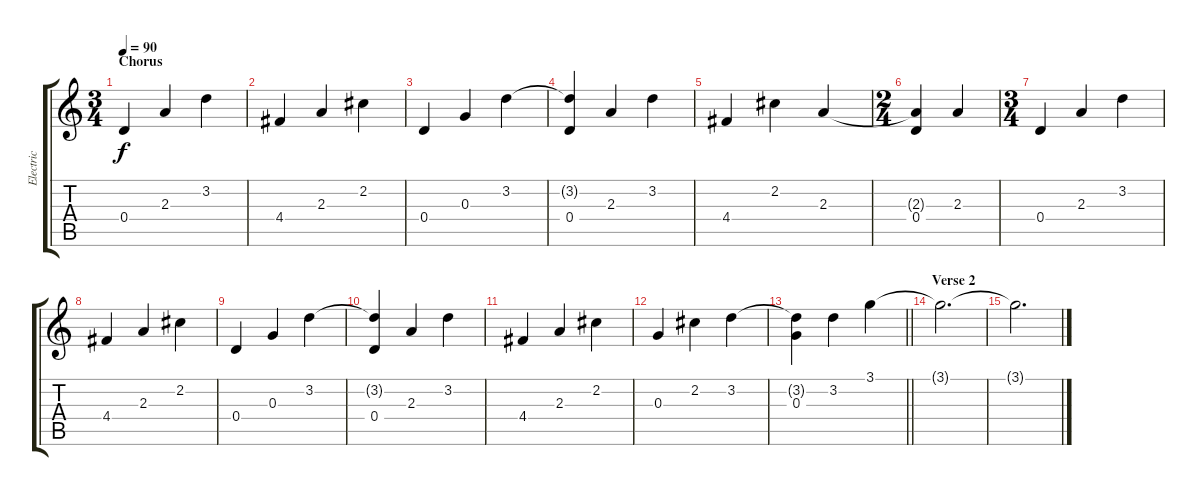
\track ("Electric" "Electric") {instrument overdrivenguitar}
\staff {score tabs}
\tuning (E4 B3 G3 D3 A2 E2) {hide}
\ts (3 4)
\section ("" "Chorus")
\tempo 90
\clef g2
\ks c
0.4.4{dy f} 2.3.4 3.2.4 |
4.4.4 2.3.4 2.2.4 |
0.4.4 0.3.4 3.2.4 |
(3.2{t} 0.4).4 2.3.4 3.2.4 |
4.4.4 2.2.4 2.3.4 |
\ts (2 4)
(2.3{t} 0.4).4 2.3.4 |
\ts (3 4)
0.4.4 2.3.4 3.2.4 |
4.4.4 2.3.4 2.2.4 |
0.4.4 0.3.4 3.2.4 |
(3.2{t} 0.4).4 2.3.4 3.2.4 |
4.4.4 2.3.4 2.2.4 |
0.3.4 2.2.4 3.2.4 |
\barLineRight lightlight
(3.2{t} 0.3).4 3.2.4 3.1.4 |
\section ("" "Verse 2")
3.1{t}.2{d} |
3.1{t}.2{d}
